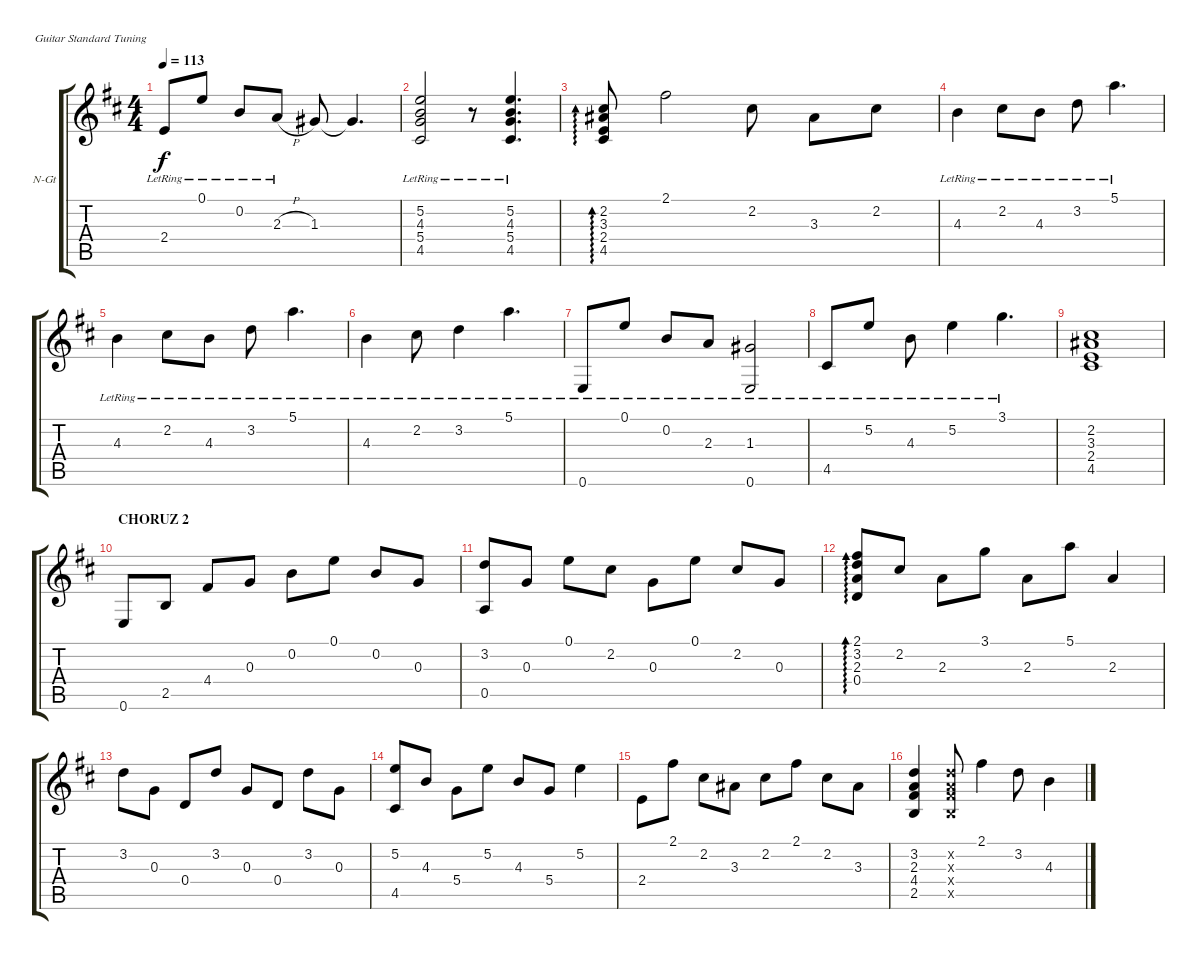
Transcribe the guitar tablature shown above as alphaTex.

\defaultSystemsLayout 4
\bracketExtendMode groupsimilarinstruments
\firstSystemTrackNameOrientation horizontal
\otherSystemsTrackNameOrientation horizontal
\track ("Nylon Guitar" "N-Gt") {instrument acousticguitarnylon}
\staff {score tabs}
\tuning (E4 B3 G3 D3 A2 E2)
\ts (4 4)
\tempo 113
\clef g2
\ks bminor
2.4{lr}.8{dy f} 0.1{lr}.8 0.2{lr}.8 2.3{h lr}.8 1.3.8 1.3{t}.4{d} |
(4.5{lr} 5.4{lr} 4.3{lr} 5.2{lr}).2 r.8 (4.5{lr} 5.4{lr} 4.3{lr} 5.2{lr}).4{d} |
(2.2 4.5 2.4 3.3).8{ad 0} 2.1.2 2.2.8 3.3.8 2.2.8 |
4.3{lr}.4 2.2{lr}.8 4.3{lr}.8 3.2{lr}.8 5.1{lr}.4{d} |
4.3{lr}.4 2.2{lr}.8 4.3{lr}.8 3.2{lr}.8 5.1{lr}.4{d} |
4.3{lr}.4 2.2{lr}.8 3.2{lr}.4 5.1{lr}.4{d} |
0.6{lr}.8 0.1{lr}.8 0.2{lr}.8 2.3{lr}.8 (1.3{lr} 0.6{lr}).2 |
4.5{lr}.8 5.2{lr}.8 4.3{lr}.8 5.2{lr}.4 3.1{lr}.4{d} |
(3.3 2.2 2.4 4.5).1 |
\section ("" "CHORUZ 2")
0.6.8 2.5.8 4.4.8 0.3.8 0.2.8 0.1.8 0.2.8 0.3.8 |
(0.5 3.2).8 0.3.8 0.1.8 2.2.8 0.3.8 0.1.8 2.2.8 0.3.8 |
(0.4 2.3 3.2 2.1).8{ad 0} 2.2.8 2.3.8 3.1.8 2.3.8 5.1.8 2.3.4 |
3.2.8 0.3.8 0.4.8 3.2.8 0.3.8 0.4.8 3.2.8 0.3.8 |
(4.5 5.2).8 4.3.8 5.4.8 5.2.8 4.3.8 5.4.8 5.2.4 |
2.4.8 2.1.8 2.2.8 3.3.8 2.2.8 2.1.8 2.2.8 3.3.8 |
(2.5 4.4 2.3 3.2).4 (2.5{x} 4.4{x} 2.3{x} 3.2{x}).8 2.1.4 3.2.8 4.3.4
